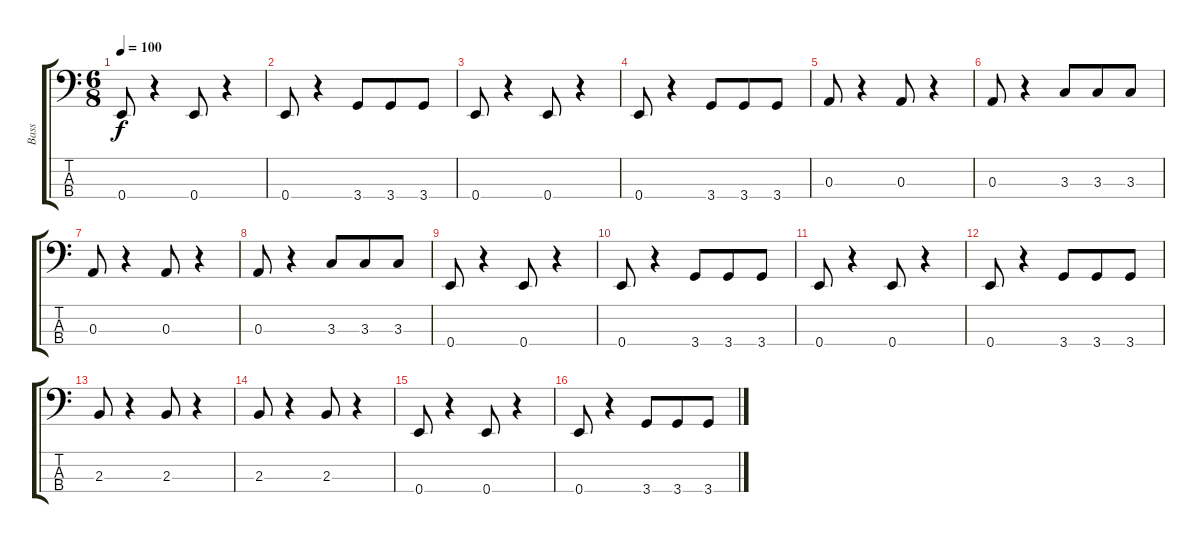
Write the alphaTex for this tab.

\track ("Bass" "Bass") {instrument electricbassfinger}
\staff {score tabs}
\tuning (G2 D2 A1 E1) {hide}
\ts (6 8)
\tempo 100
\clef f4
\ks c
0.4.8{dy f} r.4 0.4.8 r.4 |
0.4.8 r.4 3.4.8 3.4.8 3.4.8 |
0.4.8 r.4 0.4.8 r.4 |
0.4.8 r.4 3.4.8 3.4.8 3.4.8 |
0.3.8 r.4 0.3.8 r.4 |
0.3.8 r.4 3.3.8 3.3.8 3.3.8 |
0.3.8 r.4 0.3.8 r.4 |
0.3.8 r.4 3.3.8 3.3.8 3.3.8 |
0.4.8 r.4 0.4.8 r.4 |
0.4.8 r.4 3.4.8 3.4.8 3.4.8 |
0.4.8 r.4 0.4.8 r.4 |
0.4.8 r.4 3.4.8 3.4.8 3.4.8 |
2.3.8 r.4 2.3.8 r.4 |
2.3.8 r.4 2.3.8 r.4 |
0.4.8 r.4 0.4.8 r.4 |
0.4.8 r.4 3.4.8 3.4.8 3.4.8
